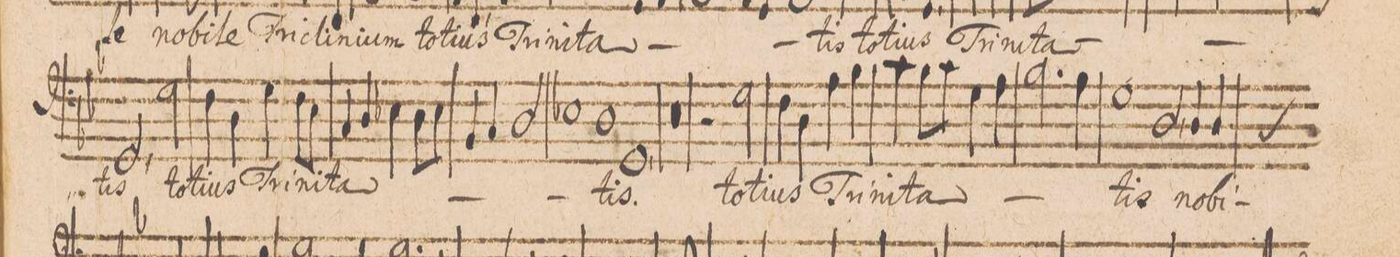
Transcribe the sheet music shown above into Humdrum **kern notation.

**kern	**text
*I"BASSVS.	*
*clefF4	*
*k[b-e-]	*
*met(c|)	*
*M2/1	*
2GG,/	-tis
2G\	to-
4F\	-ti-
4D\	-us
4G\	Tri-
8F\L	-ni-
8E-\J	.
=85-	=85-
4C/	-ta-
4D/	.
4E-X\	.
8D\L	.
8E-\J	.
4BB-/	.
4C/	.
2D/	.
=86-	=86-
1E-X	.
1D	.
=87-	=87-
1GG,	-tis.
0r	.
=88-	=88-
2r	.
2G\	to-
=89-	=89-
4F\	-ti-
4D\	-us
4A\	Tri-
4B-\	.
4c\	-ni-
8B-\L	-ta-
8c\J	.
4G\	.
4A\	.
=90-	=90-
2.B-\	.
4A\	.
1G	-tis
=91-	=91-
2D,/	.
4D/	no-
*custos:C	*
4D/	-bi-
*-	*-
